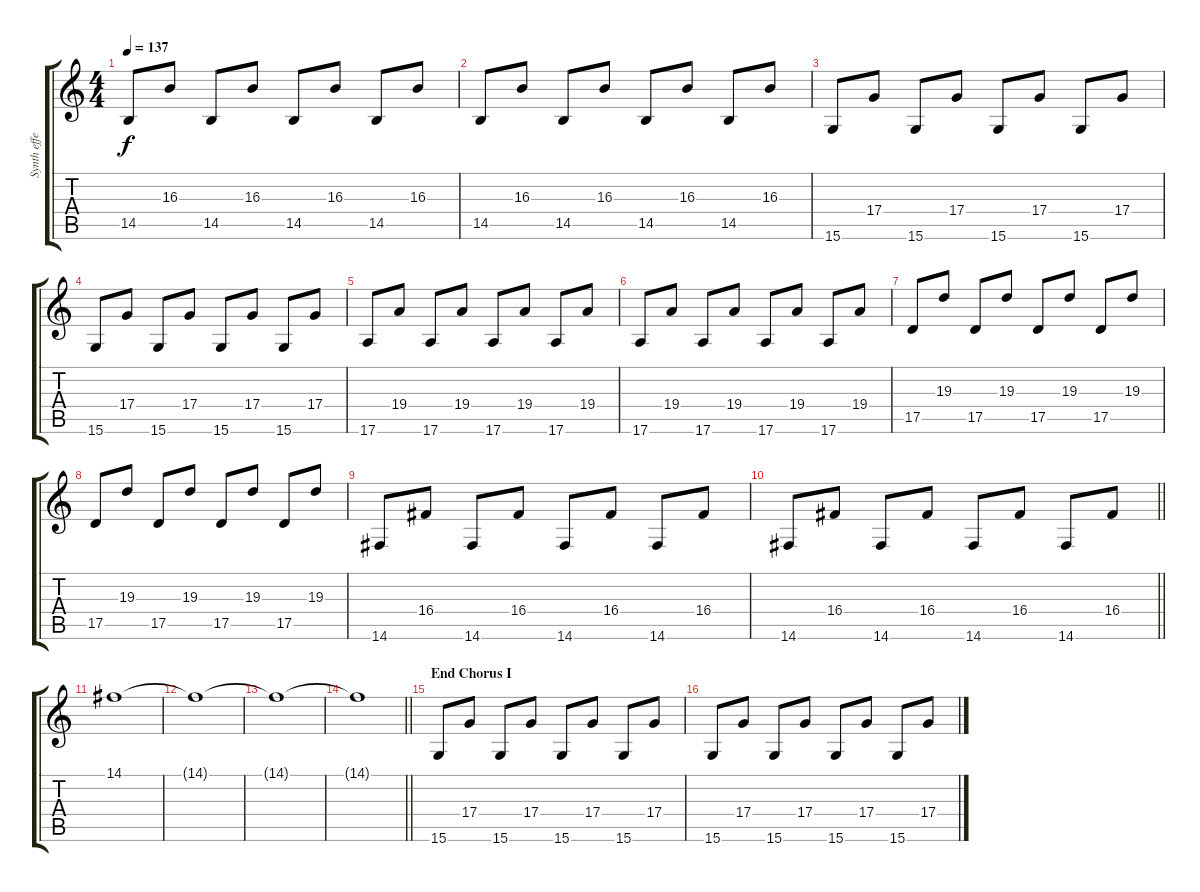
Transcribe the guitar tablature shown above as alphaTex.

\track ("Synth effects" "Synth effe") {instrument lead8bassandlead}
\staff {score tabs}
\tuning (E4 B3 G3 D3 A2 E2) {hide}
\ts (4 4)
\tempo 137
\clef g2
\ks c
14.5.8{dy f} 16.3.8 14.5.8 16.3.8 14.5.8 16.3.8 14.5.8 16.3.8 |
14.5.8 16.3.8 14.5.8 16.3.8 14.5.8 16.3.8 14.5.8 16.3.8 |
15.6.8 17.4.8 15.6.8 17.4.8 15.6.8 17.4.8 15.6.8 17.4.8 |
15.6.8 17.4.8 15.6.8 17.4.8 15.6.8 17.4.8 15.6.8 17.4.8 |
17.6.8 19.4.8 17.6.8 19.4.8 17.6.8 19.4.8 17.6.8 19.4.8 |
17.6.8 19.4.8 17.6.8 19.4.8 17.6.8 19.4.8 17.6.8 19.4.8 |
17.5.8 19.3.8 17.5.8 19.3.8 17.5.8 19.3.8 17.5.8 19.3.8 |
17.5.8 19.3.8 17.5.8 19.3.8 17.5.8 19.3.8 17.5.8 19.3.8 |
14.6.8 16.4.8 14.6.8 16.4.8 14.6.8 16.4.8 14.6.8 16.4.8 |
\barLineRight lightlight
14.6.8 16.4.8 14.6.8 16.4.8 14.6.8 16.4.8 14.6.8 16.4.8 |
\section ("" "")
14.1.1 |
14.1{t}.1 |
14.1{t}.1 |
\barLineRight lightlight
14.1{t}.1 |
\section ("" "End Chorus I")
15.6.8 17.4.8 15.6.8 17.4.8 15.6.8 17.4.8 15.6.8 17.4.8 |
15.6.8 17.4.8 15.6.8 17.4.8 15.6.8 17.4.8 15.6.8 17.4.8
